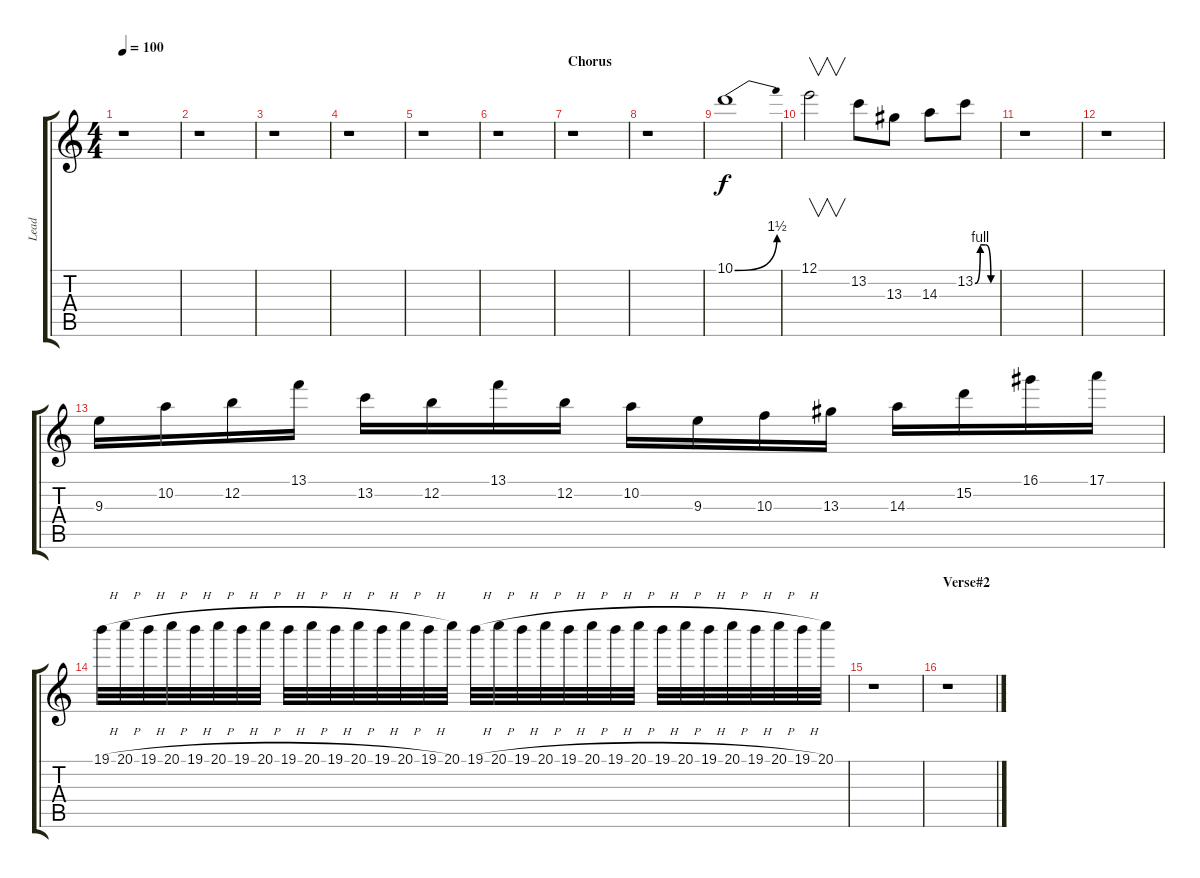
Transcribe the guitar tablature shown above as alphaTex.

\track ("Lead" "Lead") {instrument overdrivenguitar}
\staff {score tabs}
\tuning (E4 B3 G3 D3 A2 E2) {hide}
\ts (4 4)
\tempo 100
\clef g2
\ks c
r.1{dy f} |
r.1 |
r.1 |
r.1 |
r.1 |
r.1 |
\section ("" "Chorus")
r.1 |
r.1 |
10.1{be (bend 0 0 60 6)}.1 |
12.1.2{v} 13.2.8 13.3.8 14.3.8 13.2{be (custom 0 0 15 4 30 4 45 0 60 0)}.8 |
r.1 |
r.1 |
9.3.16 10.2.16 12.2.16 13.1.16 13.2.16 12.2.16 13.1.16 12.2.16 10.2.16 9.3.16 10.3.16 13.3.16 14.3.16 15.2.16 16.1.16 17.1.16 |
19.1{h}.32 20.1{h}.32 19.1{h}.32 20.1{h}.32 19.1{h}.32 20.1{h}.32 19.1{h}.32 20.1{h}.32 19.1{h}.32 20.1{h}.32 19.1{h}.32 20.1{h}.32 19.1{h}.32 20.1{h}.32 19.1{h}.32 20.1.32 19.1{h}.32 20.1{h}.32 19.1{h}.32 20.1{h}.32 19.1{h}.32 20.1{h}.32 19.1{h}.32 20.1{h}.32 19.1{h}.32 20.1{h}.32 19.1{h}.32 20.1{h}.32 19.1{h}.32 20.1{h}.32 19.1{h}.32 20.1.32 |
r.1 |
\section ("" "Verse#2")
r.1
